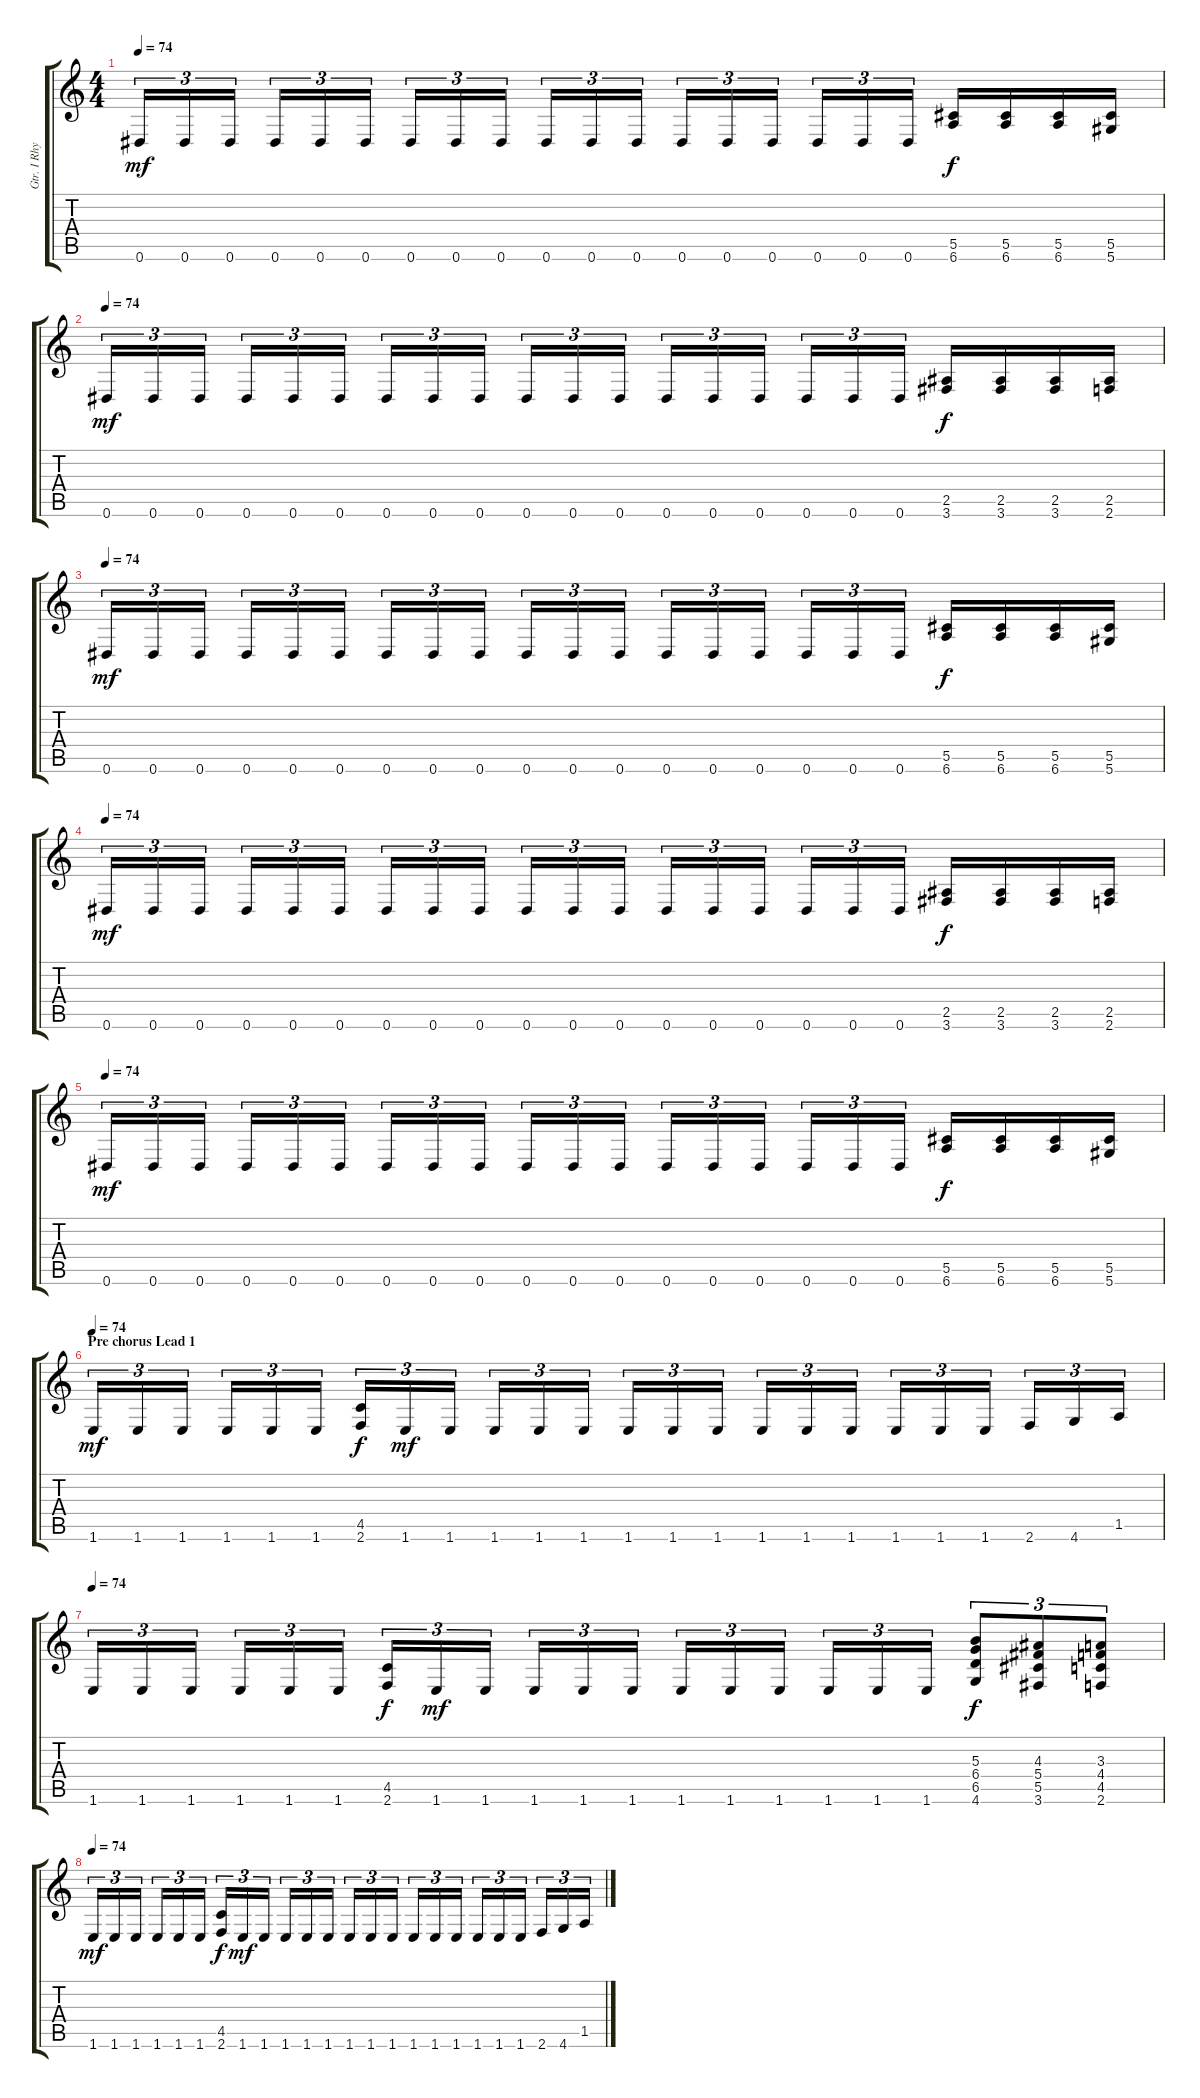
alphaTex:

\track ("Gtr. I Rhytm" "Gtr. I Rhy") {instrument overdrivenguitar}
\staff {score tabs}
\tuning (Eb4 Bb3 Gb3 Db3 Ab2 Eb2) {hide}
\ts (4 4)
\tempo 74
\clef g2
\ks c
0.6.16{tu (3 2) dy mf} 0.6.16{tu (3 2)} 0.6.16{tu (3 2)} 0.6.16{tu (3 2)} 0.6.16{tu (3 2)} 0.6.16{tu (3 2)} 0.6.16{tu (3 2)} 0.6.16{tu (3 2)} 0.6.16{tu (3 2)} 0.6.16{tu (3 2)} 0.6.16{tu (3 2)} 0.6.16{tu (3 2)} 0.6.16{tu (3 2)} 0.6.16{tu (3 2)} 0.6.16{tu (3 2)} 0.6.16{tu (3 2)} 0.6.16{tu (3 2)} 0.6.16{tu (3 2)} (5.5 6.6).16{dy f} (5.5 6.6).16 (5.5 6.6).16 (5.5 5.6).16 |
\tempo 74
0.6.16{tu (3 2) dy mf} 0.6.16{tu (3 2)} 0.6.16{tu (3 2)} 0.6.16{tu (3 2)} 0.6.16{tu (3 2)} 0.6.16{tu (3 2)} 0.6.16{tu (3 2)} 0.6.16{tu (3 2)} 0.6.16{tu (3 2)} 0.6.16{tu (3 2)} 0.6.16{tu (3 2)} 0.6.16{tu (3 2)} 0.6.16{tu (3 2)} 0.6.16{tu (3 2)} 0.6.16{tu (3 2)} 0.6.16{tu (3 2)} 0.6.16{tu (3 2)} 0.6.16{tu (3 2)} (2.5 3.6).16{dy f} (2.5 3.6).16 (2.5 3.6).16 (2.5 2.6).16 |
\tempo 74
0.6.16{tu (3 2) dy mf} 0.6.16{tu (3 2)} 0.6.16{tu (3 2)} 0.6.16{tu (3 2)} 0.6.16{tu (3 2)} 0.6.16{tu (3 2)} 0.6.16{tu (3 2)} 0.6.16{tu (3 2)} 0.6.16{tu (3 2)} 0.6.16{tu (3 2)} 0.6.16{tu (3 2)} 0.6.16{tu (3 2)} 0.6.16{tu (3 2)} 0.6.16{tu (3 2)} 0.6.16{tu (3 2)} 0.6.16{tu (3 2)} 0.6.16{tu (3 2)} 0.6.16{tu (3 2)} (5.5 6.6).16{dy f} (5.5 6.6).16 (5.5 6.6).16 (5.5 5.6).16 |
\tempo 74
0.6.16{tu (3 2) dy mf} 0.6.16{tu (3 2)} 0.6.16{tu (3 2)} 0.6.16{tu (3 2)} 0.6.16{tu (3 2)} 0.6.16{tu (3 2)} 0.6.16{tu (3 2)} 0.6.16{tu (3 2)} 0.6.16{tu (3 2)} 0.6.16{tu (3 2)} 0.6.16{tu (3 2)} 0.6.16{tu (3 2)} 0.6.16{tu (3 2)} 0.6.16{tu (3 2)} 0.6.16{tu (3 2)} 0.6.16{tu (3 2)} 0.6.16{tu (3 2)} 0.6.16{tu (3 2)} (2.5 3.6).16{dy f} (2.5 3.6).16 (2.5 3.6).16 (2.5 2.6).16 |
\tempo 74
0.6.16{tu (3 2) dy mf} 0.6.16{tu (3 2)} 0.6.16{tu (3 2)} 0.6.16{tu (3 2)} 0.6.16{tu (3 2)} 0.6.16{tu (3 2)} 0.6.16{tu (3 2)} 0.6.16{tu (3 2)} 0.6.16{tu (3 2)} 0.6.16{tu (3 2)} 0.6.16{tu (3 2)} 0.6.16{tu (3 2)} 0.6.16{tu (3 2)} 0.6.16{tu (3 2)} 0.6.16{tu (3 2)} 0.6.16{tu (3 2)} 0.6.16{tu (3 2)} 0.6.16{tu (3 2)} (5.5 6.6).16{dy f} (5.5 6.6).16 (5.5 6.6).16 (5.5 5.6).16 |
\section ("" "Pre chorus Lead 1")
\tempo 74
1.6.16{tu (3 2) dy mf} 1.6.16{tu (3 2)} 1.6.16{tu (3 2)} 1.6.16{tu (3 2)} 1.6.16{tu (3 2)} 1.6.16{tu (3 2)} (4.5 2.6).16{tu (3 2) dy f} 1.6.16{tu (3 2) dy mf} 1.6.16{tu (3 2)} 1.6.16{tu (3 2)} 1.6.16{tu (3 2)} 1.6.16{tu (3 2)} 1.6.16{tu (3 2)} 1.6.16{tu (3 2)} 1.6.16{tu (3 2)} 1.6.16{tu (3 2)} 1.6.16{tu (3 2)} 1.6.16{tu (3 2)} 1.6.16{tu (3 2)} 1.6.16{tu (3 2)} 1.6.16{tu (3 2)} 2.6.16{tu (3 2)} 4.6.16{tu (3 2)} 1.5.16{tu (3 2)} |
\tempo 74
1.6.16{tu (3 2)} 1.6.16{tu (3 2)} 1.6.16{tu (3 2)} 1.6.16{tu (3 2)} 1.6.16{tu (3 2)} 1.6.16{tu (3 2)} (4.5 2.6).16{tu (3 2) dy f} 1.6.16{tu (3 2) dy mf} 1.6.16{tu (3 2)} 1.6.16{tu (3 2)} 1.6.16{tu (3 2)} 1.6.16{tu (3 2)} 1.6.16{tu (3 2)} 1.6.16{tu (3 2)} 1.6.16{tu (3 2)} 1.6.16{tu (3 2)} 1.6.16{tu (3 2)} 1.6.16{tu (3 2)} (5.3 6.4 6.5 4.6).8{tu (3 2) dy f} (4.3 5.4 5.5 3.6).8{tu (3 2)} (3.3 4.4 4.5 2.6).8{tu (3 2)} |
\tempo 74
1.6.16{tu (3 2) dy mf} 1.6.16{tu (3 2)} 1.6.16{tu (3 2)} 1.6.16{tu (3 2)} 1.6.16{tu (3 2)} 1.6.16{tu (3 2)} (4.5 2.6).16{tu (3 2) dy f} 1.6.16{tu (3 2) dy mf} 1.6.16{tu (3 2)} 1.6.16{tu (3 2)} 1.6.16{tu (3 2)} 1.6.16{tu (3 2)} 1.6.16{tu (3 2)} 1.6.16{tu (3 2)} 1.6.16{tu (3 2)} 1.6.16{tu (3 2)} 1.6.16{tu (3 2)} 1.6.16{tu (3 2)} 1.6.16{tu (3 2)} 1.6.16{tu (3 2)} 1.6.16{tu (3 2)} 2.6.16{tu (3 2)} 4.6.16{tu (3 2)} 1.5.16{tu (3 2)}
